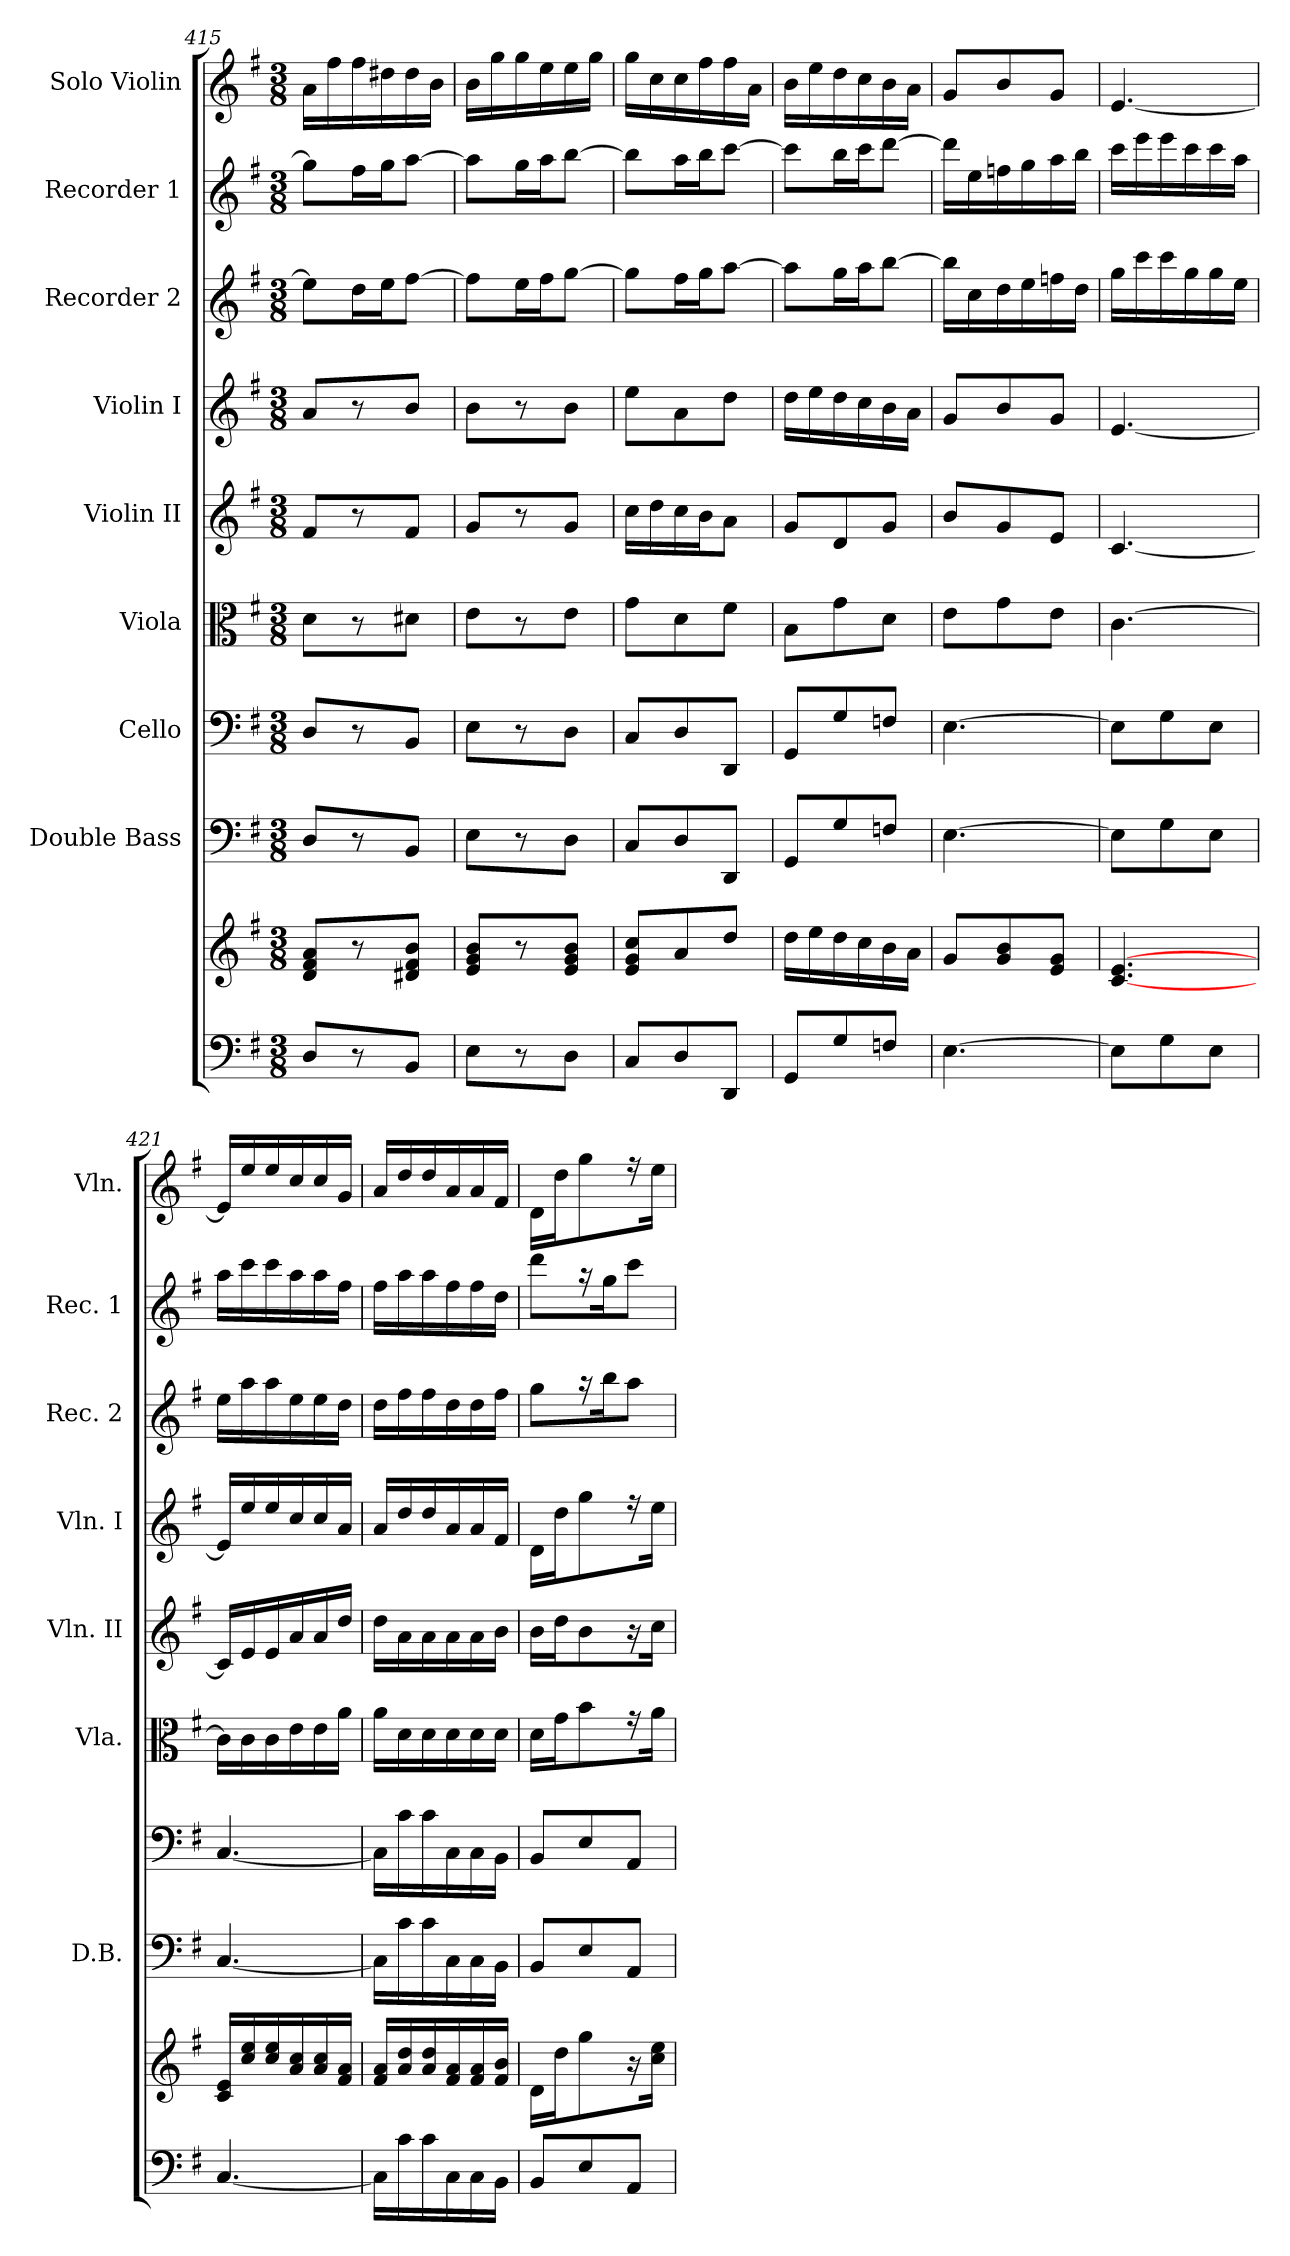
**kern	**kern	**kern	**kern	**kern	**kern	**kern	**kern	**kern	**kern
*part9	*part9	*part8	*part7	*part6	*part5	*part4	*part3	*part2	*part1
*staff10	*staff9	*staff8	*staff7	*staff6	*staff5	*staff4	*staff3	*staff2	*staff1
*	*	*I"Double Bass	*I"Cello	*I"Viola	*I"Violin II	*I"Violin I	*I"Recorder 2	*I"Recorder 1	*I"Solo Violin
*	*	*I'D.B.	*	*I'Vla.	*I'Vln. II	*I'Vln. I	*I'Rec. 2	*I'Rec. 1	*I'Vln.
*clefF4	*clefG2	*clefF4	*clefF4	*clefC3	*clefG2	*clefG2	*clefG2	*clefG2	*clefG2
*	*	*ITrd7c12	*	*	*	*	*	*	*
*k[f#]	*k[f#]	*k[f#]	*k[f#]	*k[f#]	*k[f#]	*k[f#]	*k[f#]	*k[f#]	*k[f#]
*G:	*G:	*G:	*G:	*G:	*G:	*G:	*G:	*G:	*G:
*M3/8	*M3/8	*M3/8	*M3/8	*M3/8	*M3/8	*M3/8	*M3/8	*M3/8	*M3/8
=415	=415	=415	=415	=415	=415	=415	=415	=415	=415
8D/L	8d/ 8f#/ 8a/L	8DD/L	8D/L	8d\L	8f#/L	8a/L	8ee\L]	8gg\L]	16a\LL
.	.	.	.	.	.	.	.	.	16ff#\
8r	8r	8r	8r	8r	8r	8r	16dd\L	16ff#\L	16ff#\
.	.	.	.	.	.	.	16ee\J	16gg\J	16dd#X\
8BB/J	8d#X/ 8f#/ 8b/J	8BBB/J	8BB/J	8d#X\J	8f#/J	8b/J	[8ff#\J	[8aa\J	16dd#\
.	.	.	.	.	.	.	.	.	16b\JJ
=416	=416	=416	=416	=416	=416	=416	=416	=416	=416
8E\L	8e/ 8g/ 8b/L	8EE\L	8E\L	8e\L	8g/L	8b\L	8ff#\L]	8aa\L]	16b\LL
.	.	.	.	.	.	.	.	.	16gg\
8r	8r	8r	8r	8r	8r	8r	16ee\L	16gg\L	16gg\
.	.	.	.	.	.	.	16ff#\J	16aa\J	16ee\
8D\J	8e/ 8g/ 8b/J	8DD\J	8D\J	8e\J	8g/J	8b\J	[8gg\J	[8bb\J	16ee\
.	.	.	.	.	.	.	.	.	16gg\JJ
=417	=417	=417	=417	=417	=417	=417	=417	=417	=417
8C/L	8e/ 8g/ 8cc/L	8CC/L	8C/L	8g\L	16cc\LL	8ee\L	8gg\L]	8bb\L]	16gg\LL
.	.	.	.	.	16dd\	.	.	.	16cc\
8D/	8a/	8DD/	8D/	8d\	16cc\	8a\	16ff#\L	16aa\L	16cc\
.	.	.	.	.	16b\J	.	16gg\J	16bb\J	16ff#\
8DD/J	8dd/J	8DDD/J	8DD/J	8f#\J	8a\J	8dd\J	[8aa\J	[8ccc\J	16ff#\
.	.	.	.	.	.	.	.	.	16a\JJ
=418	=418	=418	=418	=418	=418	=418	=418	=418	=418
8GG/L	16dd\LL	8GGG/L	8GG/L	8B\L	8g/L	16dd\LL	8aa\L]	8ccc\L]	16b\LL
.	16ee\	.	.	.	.	16ee\	.	.	16ee\
8G/	16dd\	8GG/	8G/	8g\	8d/	16dd\	16gg\L	16bb\L	16dd\
.	16cc\	.	.	.	.	16cc\	16aa\J	16ccc\J	16cc\
8Fn/J	16b\	8FFn/J	8Fn/J	8d\J	8g/J	16b\	[8bb\J	[8ddd\J	16b\
.	16a\JJ	.	.	.	.	16a\JJ	.	.	16a\JJ
=419	=419	=419	=419	=419	=419	=419	=419	=419	=419
[4.E\	8g/L	[4.EE\	[4.E\	8e\L	8b/L	8g/L	16bb\LL]	16ddd\LL]	8g/L
.	.	.	.	.	.	.	16cc\	16ee\	.
.	8g/ 8b/	.	.	8g\	8g/	8b/	16dd\	16ffn\	8b/
.	.	.	.	.	.	.	16ee\	16gg\	.
.	8e/ 8g/J	.	.	8e\J	8e/J	8g/J	16ffn\	16aa\	8g/J
.	.	.	.	.	.	.	16dd\JJ	16bb\JJ	.
=420	=420	=420	=420	=420	=420	=420	=420	=420	=420
8E\L]	[4.c/ [4.e/	8EE\L]	8E\L]	[4.c\	[4.c/	[4.e/	16gg\LL	16ccc\LL	[4.e/
.	.	.	.	.	.	.	16ccc\	16eee\	.
8G\	.	8GG\	8G\	.	.	.	16ccc\	16eee\	.
.	.	.	.	.	.	.	16gg\	16ccc\	.
8E\J	.	8EE\J	8E\J	.	.	.	16gg\	16ccc\	.
.	.	.	.	.	.	.	16ee\JJ	16aa\JJ	.
=421	=421	=421	=421	=421	=421	=421	=421	=421	=421
[4.C/	16c/ 16e/LL	[4.CC/	[4.C/	16c\LL]	16c/LL]	16e/LL]	16ee\LL	16aa\LL	16e/LL]
.	16cc/ 16ee/	.	.	16c\	16e/	16ee/	16aa\	16ccc\	16ee/
.	16cc/ 16ee/	.	.	16c\	16e/	16ee/	16aa\	16ccc\	16ee/
.	16a/ 16cc/	.	.	16e\	16a/	16cc/	16ee\	16aa\	16cc/
.	16a/ 16cc/	.	.	16e\	16a/	16cc/	16ee\	16aa\	16cc/
.	16f#/ 16a/JJ	.	.	16a\JJ	16dd/JJ	16a/JJ	16dd\JJ	16ff#\JJ	16g/JJ
=422	=422	=422	=422	=422	=422	=422	=422	=422	=422
16C\LL]	16f#/ 16a/LL	16CC\LL]	16C\LL]	16a\LL	16dd\LL	16a/LL	16dd\LL	16ff#\LL	16a/LL
16c\	16a/ 16dd/	16C\	16c\	16d\	16a\	16dd/	16ff#\	16aa\	16dd/
16c\	16a/ 16dd/	16C\	16c\	16d\	16a\	16dd/	16ff#\	16aa\	16dd/
16C\	16f#/ 16a/	16CC\	16C\	16d\	16a\	16a/	16dd\	16ff#\	16a/
16C\	16f#/ 16a/	16CC\	16C\	16d\	16a\	16a/	16dd\	16ff#\	16a/
16BB\JJ	16f#/ 16b/JJ	16BBB\JJ	16BB\JJ	16d\JJ	16b\JJ	16f#/JJ	16ff#\JJ	16dd\JJ	16f#/JJ
!!LO:PB:g=z
=423	=423	=423	=423	=423	=423	=423	=423	=423	=423
8BB/L	16d\LL	8BBB/L	8BB/L	16d\LL	16b\LL	16d\LL	8gg\L	8ddd\L	16d\LL
.	16dd\J	.	.	16g\J	16dd\J	16dd\J	.	.	16dd\J
8E/	8gg\	8EE/	8E/	8b\	8b\	8gg\	16r	16r	8gg\
.	.	.	.	.	.	.	16bb\k	16gg\k	.
8AA/J	16r	8AAA/J	8AA/J	16r	16r	16r	8aa\J	8ccc\J	16r
.	16cc\ 16ee\Jk	.	.	16a\Jk	16cc\Jk	16ee\Jk	.	.	16ee\Jk
=	=	=	=	=	=	=	=	=	=
*-	*-	*-	*-	*-	*-	*-	*-	*-	*-
